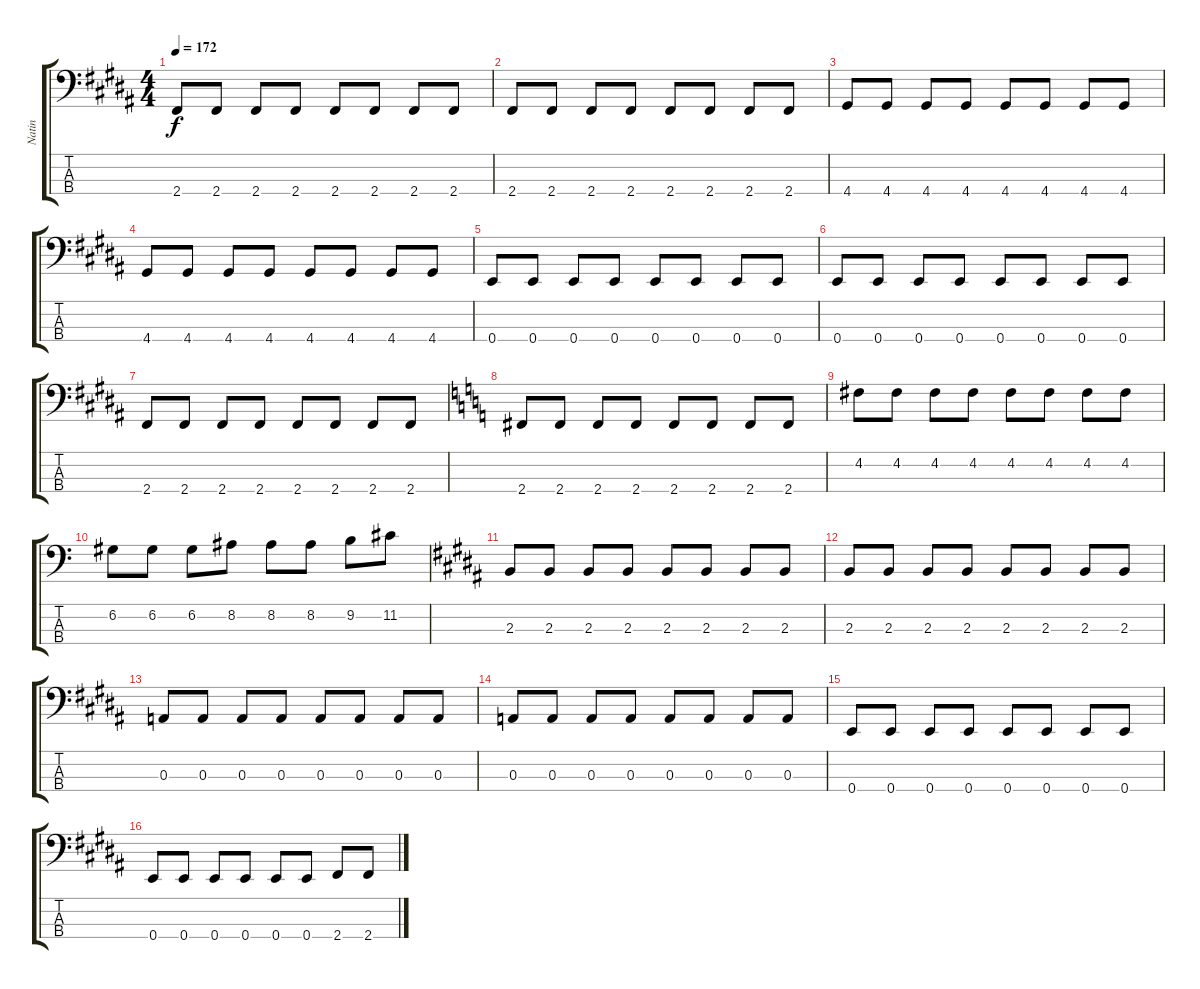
\track ("Natin" "Natin") {instrument electricbassfinger}
\staff {score tabs}
\tuning (G2 D2 A1 E1) {hide}
\ts (4 4)
\tempo 172
\clef f4
\ks b
2.4.8{dy f} 2.4.8 2.4.8 2.4.8 2.4.8 2.4.8 2.4.8 2.4.8 |
2.4.8 2.4.8 2.4.8 2.4.8 2.4.8 2.4.8 2.4.8 2.4.8 |
4.4.8 4.4.8 4.4.8 4.4.8 4.4.8 4.4.8 4.4.8 4.4.8 |
4.4.8 4.4.8 4.4.8 4.4.8 4.4.8 4.4.8 4.4.8 4.4.8 |
0.4.8 0.4.8 0.4.8 0.4.8 0.4.8 0.4.8 0.4.8 0.4.8 |
0.4.8 0.4.8 0.4.8 0.4.8 0.4.8 0.4.8 0.4.8 0.4.8 |
2.4.8 2.4.8 2.4.8 2.4.8 2.4.8 2.4.8 2.4.8 2.4.8 |
\ks c
2.4.8 2.4.8 2.4.8 2.4.8 2.4.8 2.4.8 2.4.8 2.4.8 |
4.2.8 4.2.8 4.2.8 4.2.8 4.2.8 4.2.8 4.2.8 4.2.8 |
6.2.8 6.2.8 6.2.8 8.2.8 8.2.8 8.2.8 9.2.8 11.2.8 |
\ks b
2.3.8 2.3.8 2.3.8 2.3.8 2.3.8 2.3.8 2.3.8 2.3.8 |
2.3.8 2.3.8 2.3.8 2.3.8 2.3.8 2.3.8 2.3.8 2.3.8 |
0.3.8 0.3.8 0.3.8 0.3.8 0.3.8 0.3.8 0.3.8 0.3.8 |
0.3.8 0.3.8 0.3.8 0.3.8 0.3.8 0.3.8 0.3.8 0.3.8 |
0.4.8 0.4.8 0.4.8 0.4.8 0.4.8 0.4.8 0.4.8 0.4.8 |
0.4.8 0.4.8 0.4.8 0.4.8 0.4.8 0.4.8 2.4.8 2.4.8
